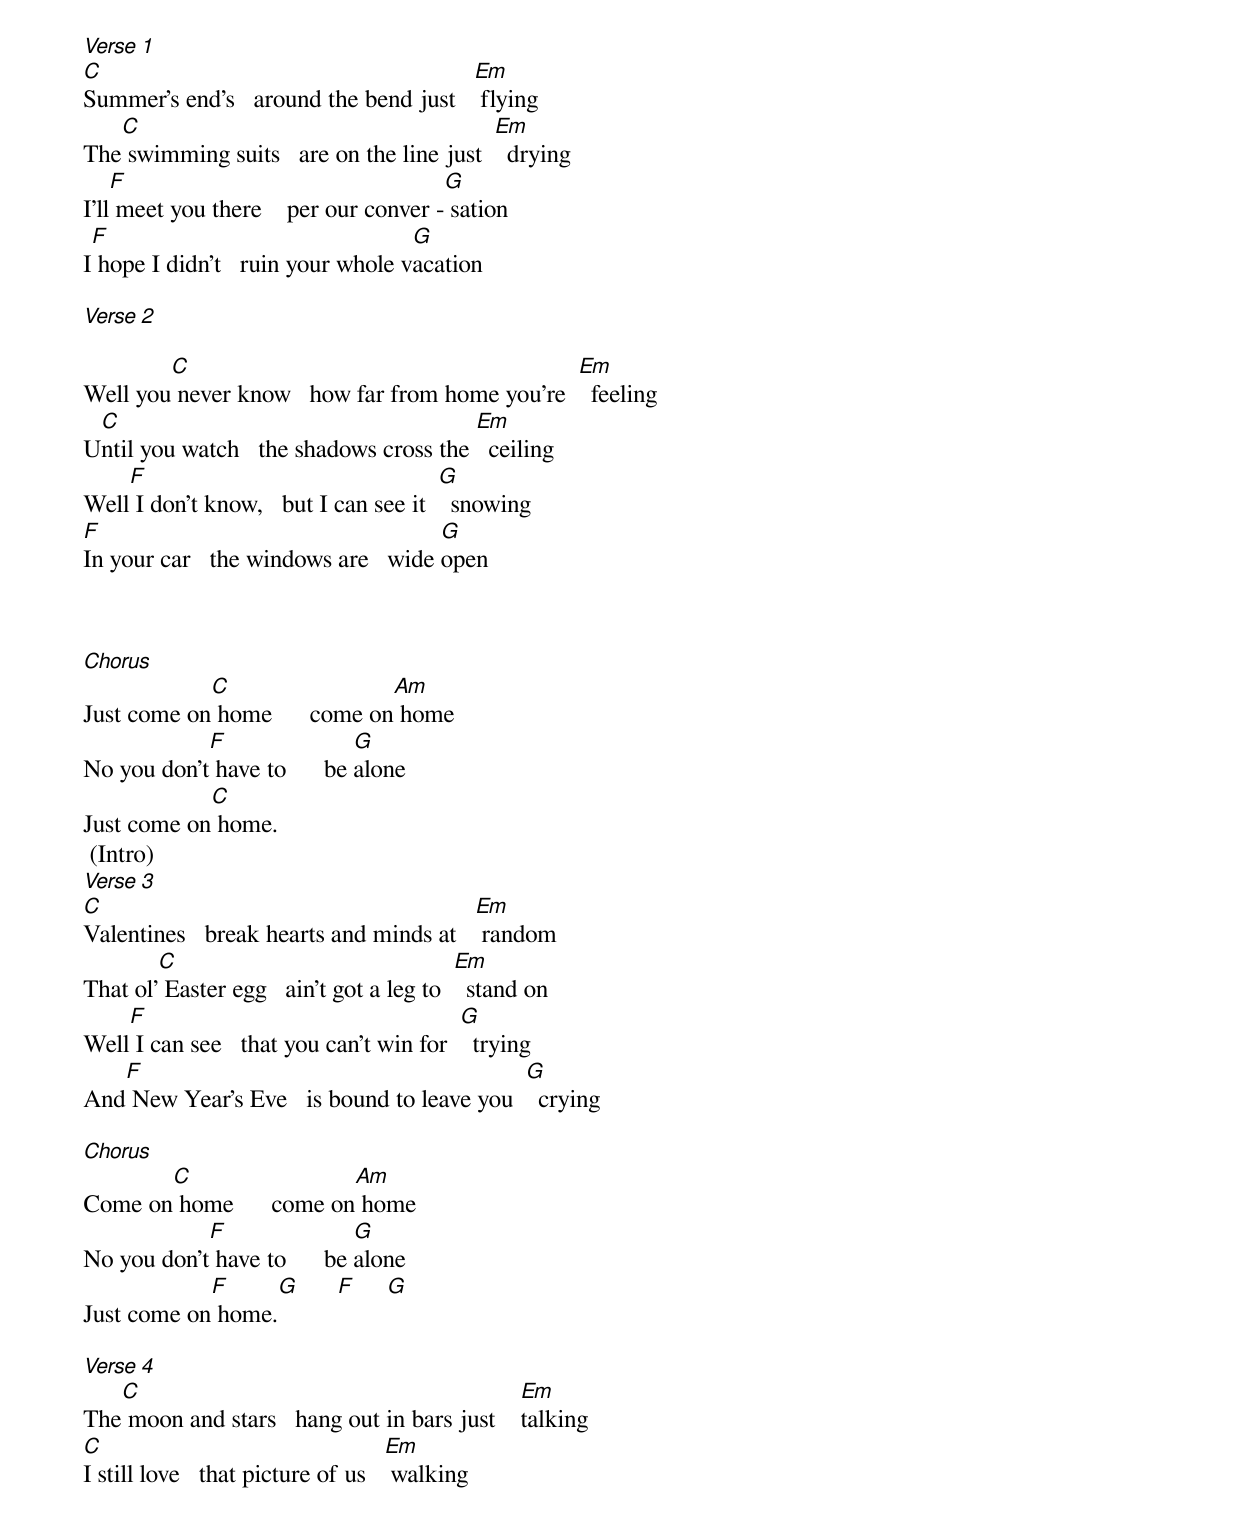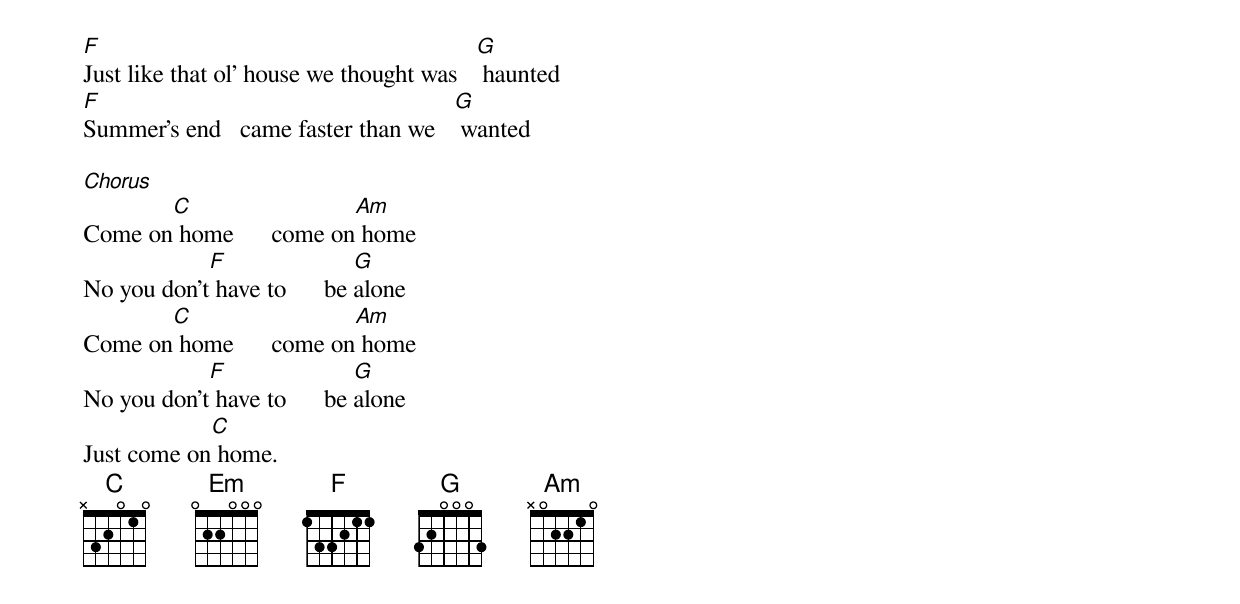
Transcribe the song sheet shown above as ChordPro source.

[Verse 1]
[C]Summer’s end’s   around the bend just   [Em] flying
The[C] swimming suits   are on the line just  [Em]  drying
I’ll[F] meet you there    per our conver -[G] sation
I[F] hope I didn’t   ruin your whole v[G]acation

[Verse 2]

Well you[C] never know   how far from home you’re  [Em]  feeling
U[C]ntil you watch   the shadows cross the [Em]  ceiling
Well[F] I don’t know,   but I can see it  [G]  snowing
[F]In your car   the windows are   wide [G]open



[Chorus]
Just come on[C] home      come on[Am] home
No you don’t[F] have to      be [G]alone
Just come on[C] home.
 (Intro)
[Verse 3]
[C]Valentines   break hearts and minds at   [Em] random
That ol’[C] Easter egg   ain’t got a leg to  [Em]  stand on
Well[F] I can see   that you can’t win for  [G]  trying
And[F] New Year’s Eve   is bound to leave you  [G]  crying

[Chorus]
Come on[C] home      come on[Am] home
No you don’t[F] have to      be [G]alone
Just come on[F] home.[G]      [F]     [G]

[Verse 4]
The[C] moon and stars   hang out in bars just    [Em]talking
[C]I still love   that picture of us   [Em] walking
[F]Just like that ol’ house we thought was   [G] haunted
[F]Summer’s end   came faster than we   [G] wanted

[Chorus]
Come on[C] home      come on[Am] home
No you don’t[F] have to      be [G]alone
Come on[C] home      come on[Am] home
No you don’t[F] have to      be [G]alone
Just come on[C] home.
